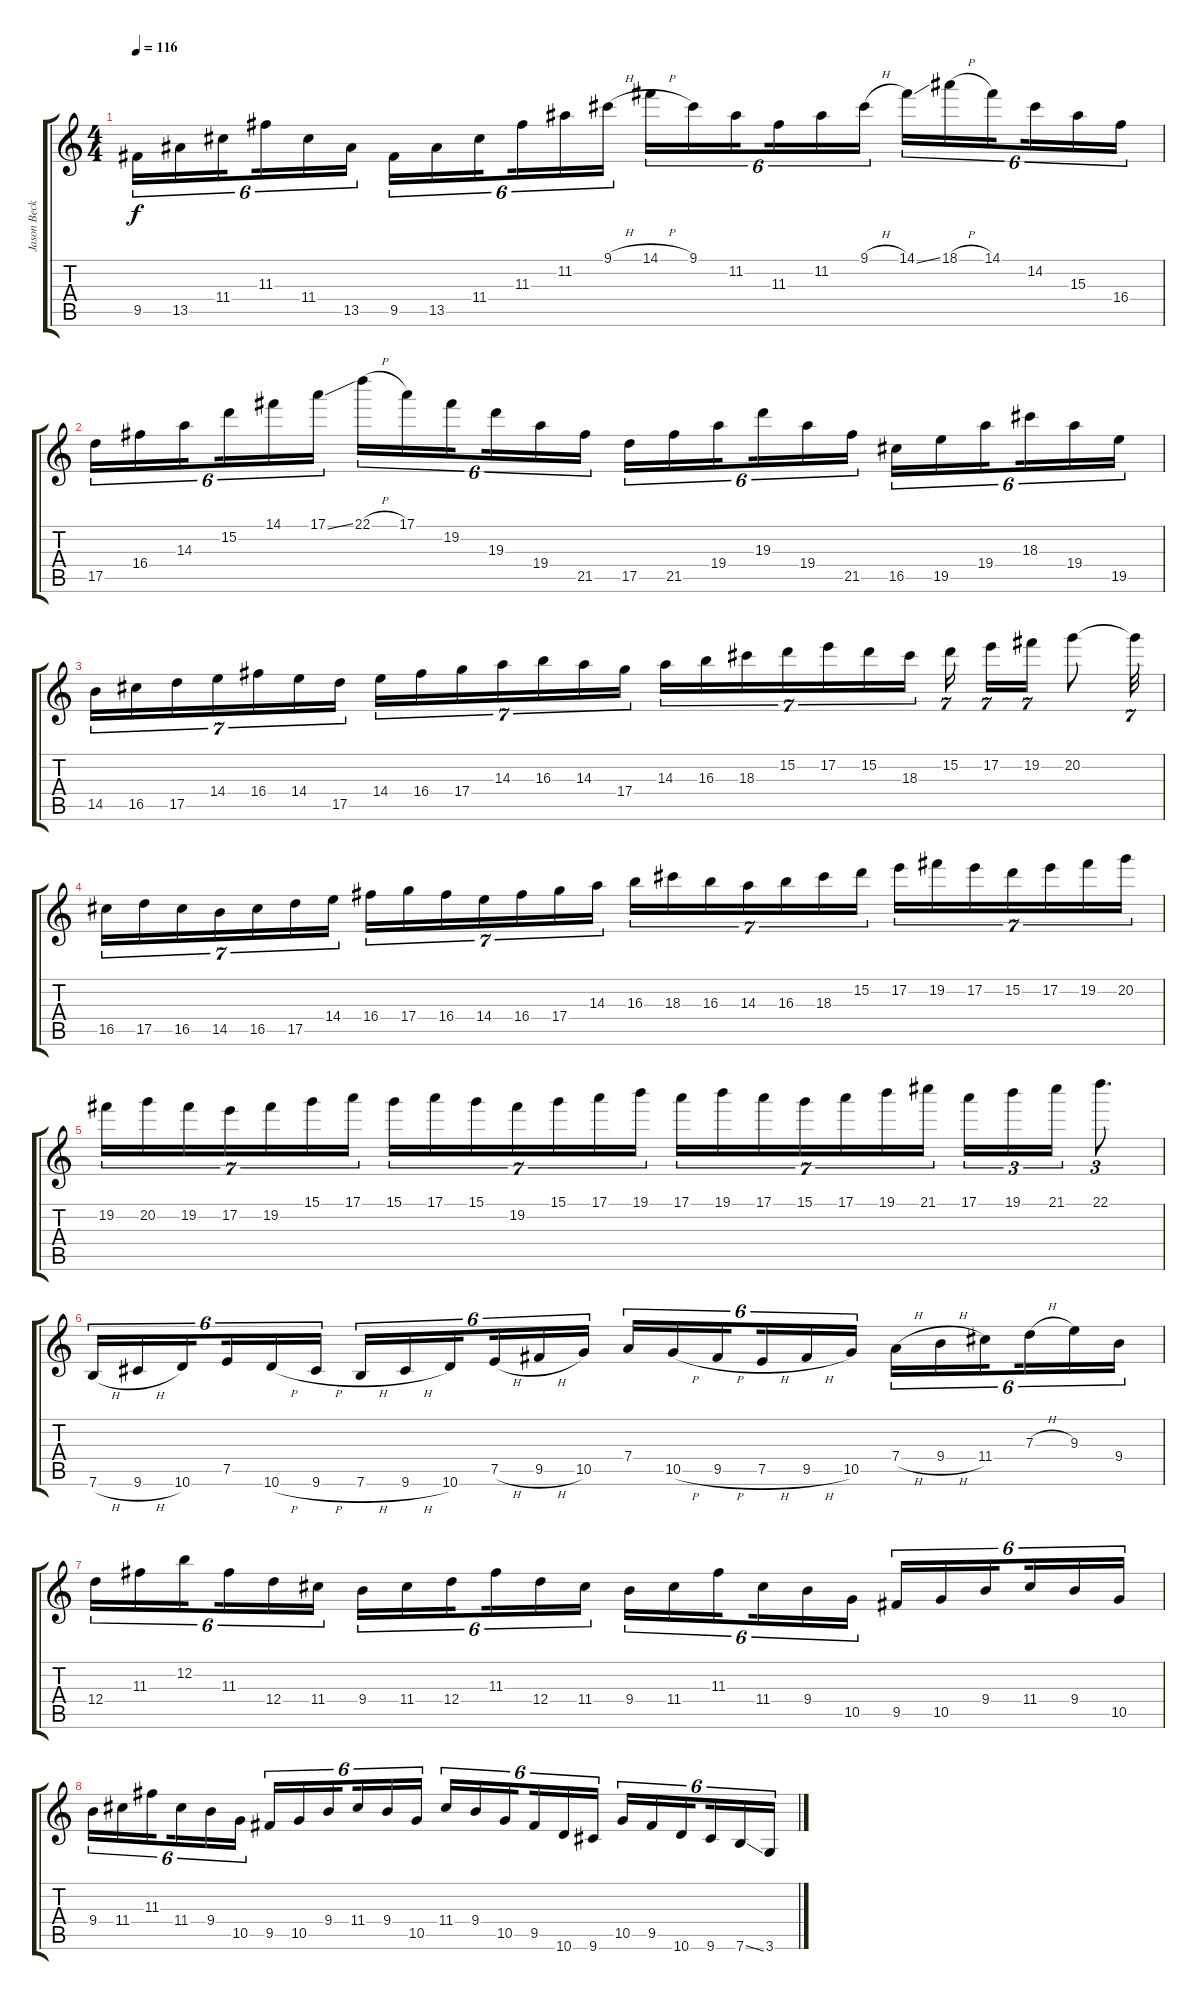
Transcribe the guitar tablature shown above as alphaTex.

\track ("Jason Becker" "Jason Beck") {instrument overdrivenguitar}
\staff {score tabs}
\tuning (E4 B3 G3 D3 A2 E2) {hide}
\ts (4 4)
\tempo 116
\clef g2
\ks c
9.5.16{tu (6 4) dy f} 13.5.16{tu (6 4)} 11.4.16{tu (6 4) beam splitsecondary} 11.3.16{tu (6 4)} 11.4.16{tu (6 4)} 13.5.16{tu (6 4)} 9.5.16{tu (6 4)} 13.5.16{tu (6 4)} 11.4.16{tu (6 4) beam splitsecondary} 11.3.16{tu (6 4)} 11.2.16{tu (6 4)} 9.1{h}.16{tu (6 4)} 14.1{h}.16{tu (6 4)} 9.1.16{tu (6 4)} 11.2.16{tu (6 4) beam splitsecondary} 11.3.16{tu (6 4)} 11.2.16{tu (6 4)} 9.1{h}.16{tu (6 4)} 14.1{ss}.16{tu (6 4)} 18.1{h}.16{tu (6 4)} 14.1.16{tu (6 4) beam splitsecondary} 14.2.16{tu (6 4)} 15.3.16{tu (6 4)} 16.4.16{tu (6 4)} |
17.5.16{tu (6 4)} 16.4.16{tu (6 4)} 14.3.16{tu (6 4) beam splitsecondary} 15.2.16{tu (6 4)} 14.1.16{tu (6 4)} 17.1{ss}.16{tu (6 4)} 22.1{h}.16{tu (6 4)} 17.1.16{tu (6 4)} 19.2.16{tu (6 4) beam splitsecondary} 19.3.16{tu (6 4)} 19.4.16{tu (6 4)} 21.5.16{tu (6 4)} 17.5.16{tu (6 4)} 21.5.16{tu (6 4)} 19.4.16{tu (6 4) beam splitsecondary} 19.3.16{tu (6 4)} 19.4.16{tu (6 4)} 21.5.16{tu (6 4)} 16.5.16{tu (6 4)} 19.5.16{tu (6 4)} 19.4.16{tu (6 4) beam splitsecondary} 18.3.16{tu (6 4)} 19.4.16{tu (6 4)} 19.5.16{tu (6 4)} |
14.5.16{tu (7 4)} 16.5.16{tu (7 4)} 17.5.16{tu (7 4)} 14.4.16{tu (7 4)} 16.4.16{tu (7 4)} 14.4.16{tu (7 4)} 17.5.16{tu (7 4)} 14.4.16{tu (7 4)} 16.4.16{tu (7 4)} 17.4.16{tu (7 4)} 14.3.16{tu (7 4)} 16.3.16{tu (7 4)} 14.3.16{tu (7 4)} 17.4.16{tu (7 4)} 14.3.16{tu (7 4)} 16.3.16{tu (7 4)} 18.3.16{tu (7 4)} 15.2.16{tu (7 4)} 17.2.16{tu (7 4)} 15.2.16{tu (7 4)} 18.3.16{tu (7 4)} 15.2.16{tu (7 4)} 17.2.16{tu (7 4)} 19.2.16{tu (7 4)} 20.2.8 20.2{t}.32{tu (7 4)} |
16.5.16{tu (7 4)} 17.5.16{tu (7 4)} 16.5.16{tu (7 4)} 14.5.16{tu (7 4)} 16.5.16{tu (7 4)} 17.5.16{tu (7 4)} 14.4.16{tu (7 4)} 16.4.16{tu (7 4)} 17.4.16{tu (7 4)} 16.4.16{tu (7 4)} 14.4.16{tu (7 4)} 16.4.16{tu (7 4)} 17.4.16{tu (7 4)} 14.3.16{tu (7 4)} 16.3.16{tu (7 4)} 18.3.16{tu (7 4)} 16.3.16{tu (7 4)} 14.3.16{tu (7 4)} 16.3.16{tu (7 4)} 18.3.16{tu (7 4)} 15.2.16{tu (7 4)} 17.2.16{tu (7 4)} 19.2.16{tu (7 4)} 17.2.16{tu (7 4)} 15.2.16{tu (7 4)} 17.2.16{tu (7 4)} 19.2.16{tu (7 4)} 20.2.16{tu (7 4)} |
19.2.16{tu (7 4)} 20.2.16{tu (7 4)} 19.2.16{tu (7 4)} 17.2.16{tu (7 4)} 19.2.16{tu (7 4)} 15.1.16{tu (7 4)} 17.1.16{tu (7 4)} 15.1.16{tu (7 4)} 17.1.16{tu (7 4)} 15.1.16{tu (7 4)} 19.2.16{tu (7 4)} 15.1.16{tu (7 4)} 17.1.16{tu (7 4)} 19.1.16{tu (7 4)} 17.1.16{tu (7 4)} 19.1.16{tu (7 4)} 17.1.16{tu (7 4)} 15.1.16{tu (7 4)} 17.1.16{tu (7 4)} 19.1.16{tu (7 4)} 21.1.16{tu (7 4)} 17.1.16{tu (3 2)} 19.1.16{tu (3 2)} 21.1.16{tu (3 2)} 22.1.8{d tu (3 2)} |
7.6{h}.16{tu (6 4)} 9.6{h}.16{tu (6 4)} 10.6.16{tu (6 4) beam splitsecondary} 7.5.16{tu (6 4)} 10.6{h}.16{tu (6 4)} 9.6{h}.16{tu (6 4)} 7.6{h}.16{tu (6 4)} 9.6{h}.16{tu (6 4)} 10.6.16{tu (6 4) beam splitsecondary} 7.5{h}.16{tu (6 4)} 9.5{h}.16{tu (6 4)} 10.5.16{tu (6 4)} 7.4.16{tu (6 4)} 10.5{h}.16{tu (6 4)} 9.5{h}.16{tu (6 4) beam splitsecondary} 7.5{h}.16{tu (6 4)} 9.5{h}.16{tu (6 4)} 10.5.16{tu (6 4)} 7.4{h}.16{tu (6 4)} 9.4{h}.16{tu (6 4)} 11.4.16{tu (6 4) beam splitsecondary} 7.3{h}.16{tu (6 4)} 9.3.16{tu (6 4)} 9.4.16{tu (6 4)} |
12.4.16{tu (6 4)} 11.3.16{tu (6 4)} 12.2.16{tu (6 4) beam splitsecondary} 11.3.16{tu (6 4)} 12.4.16{tu (6 4)} 11.4.16{tu (6 4)} 9.4.16{tu (6 4)} 11.4.16{tu (6 4)} 12.4.16{tu (6 4) beam splitsecondary} 11.3.16{tu (6 4)} 12.4.16{tu (6 4)} 11.4.16{tu (6 4)} 9.4.16{tu (6 4)} 11.4.16{tu (6 4)} 11.3.16{tu (6 4) beam splitsecondary} 11.4.16{tu (6 4)} 9.4.16{tu (6 4)} 10.5.16{tu (6 4)} 9.5.16{tu (6 4)} 10.5.16{tu (6 4)} 9.4.16{tu (6 4) beam splitsecondary} 11.4.16{tu (6 4)} 9.4.16{tu (6 4)} 10.5.16{tu (6 4)} |
9.4.16{tu (6 4)} 11.4.16{tu (6 4)} 11.3.16{tu (6 4) beam splitsecondary} 11.4.16{tu (6 4)} 9.4.16{tu (6 4)} 10.5.16{tu (6 4)} 9.5.16{tu (6 4)} 10.5.16{tu (6 4)} 9.4.16{tu (6 4) beam splitsecondary} 11.4.16{tu (6 4)} 9.4.16{tu (6 4)} 10.5.16{tu (6 4)} 11.4.16{tu (6 4)} 9.4.16{tu (6 4)} 10.5.16{tu (6 4) beam splitsecondary} 9.5.16{tu (6 4)} 10.6.16{tu (6 4)} 9.6.16{tu (6 4)} 10.5.16{tu (6 4)} 9.5.16{tu (6 4)} 10.6.16{tu (6 4) beam splitsecondary} 9.6.16{tu (6 4)} 7.6{ss}.16{tu (6 4)} 3.6.16{tu (6 4)}
